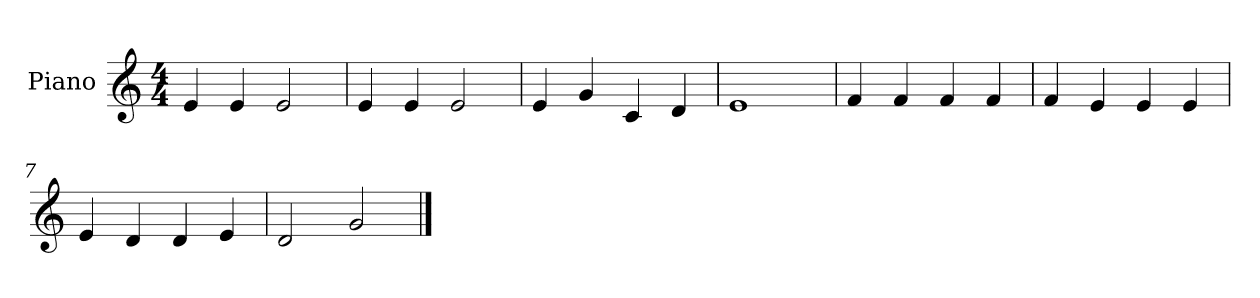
**kern
*part1
*staff1
*I"Piano
*I'Pno.
*clefG2
*k[]
*M4/4
=1
4e/
4e/
2e/
=2
4e/
4e/
2e/
=3
4e/
4g/
4c/
4d/
=4
1e
=5
4f/
4f/
4f/
4f/
=6
4f/
4e/
4e/
4e/
=7
4e/
4d/
4d/
4e/
=8
2d/
2g/
==
*-
